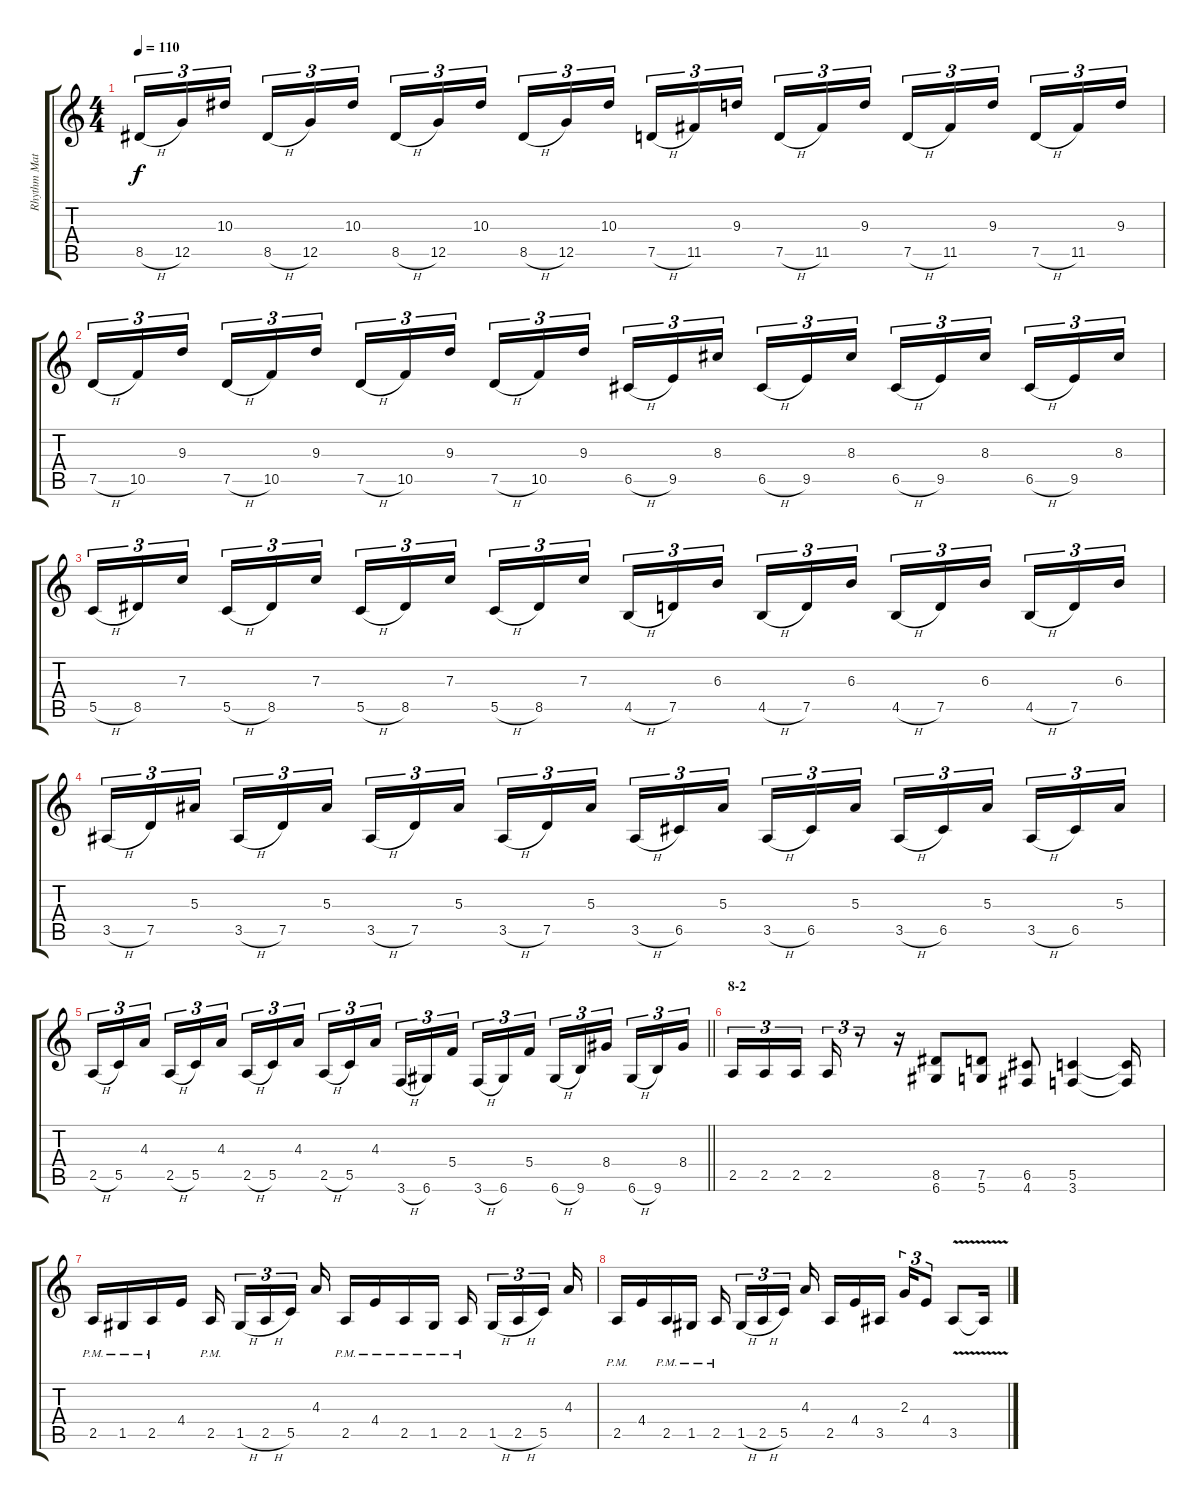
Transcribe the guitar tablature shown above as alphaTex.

\track ("Rhythm Mathieu Pascal" "Rhythm Mat") {instrument distortionguitar}
\staff {score tabs}
\tuning (D4 A3 F3 C3 G2 D2) {hide}
\ts (4 4)
\tempo 110
\clef g2
\ks c
8.5{h}.16{tu (3 2) dy f} 12.5.16{tu (3 2)} 10.3.16{tu (3 2) beam splitsecondary} 8.5{h}.16{tu (3 2)} 12.5.16{tu (3 2)} 10.3.16{tu (3 2)} 8.5{h}.16{tu (3 2)} 12.5.16{tu (3 2)} 10.3.16{tu (3 2) beam splitsecondary} 8.5{h}.16{tu (3 2)} 12.5.16{tu (3 2)} 10.3.16{tu (3 2)} 7.5{h}.16{tu (3 2)} 11.5.16{tu (3 2)} 9.3.16{tu (3 2) beam splitsecondary} 7.5{h}.16{tu (3 2)} 11.5.16{tu (3 2)} 9.3.16{tu (3 2)} 7.5{h}.16{tu (3 2)} 11.5.16{tu (3 2)} 9.3.16{tu (3 2) beam splitsecondary} 7.5{h}.16{tu (3 2)} 11.5.16{tu (3 2)} 9.3.16{tu (3 2)} |
7.5{h}.16{tu (3 2)} 10.5.16{tu (3 2)} 9.3.16{tu (3 2) beam splitsecondary} 7.5{h}.16{tu (3 2)} 10.5.16{tu (3 2)} 9.3.16{tu (3 2)} 7.5{h}.16{tu (3 2)} 10.5.16{tu (3 2)} 9.3.16{tu (3 2) beam splitsecondary} 7.5{h}.16{tu (3 2)} 10.5.16{tu (3 2)} 9.3.16{tu (3 2)} 6.5{h}.16{tu (3 2)} 9.5.16{tu (3 2)} 8.3.16{tu (3 2) beam splitsecondary} 6.5{h}.16{tu (3 2)} 9.5.16{tu (3 2)} 8.3.16{tu (3 2)} 6.5{h}.16{tu (3 2)} 9.5.16{tu (3 2)} 8.3.16{tu (3 2) beam splitsecondary} 6.5{h}.16{tu (3 2)} 9.5.16{tu (3 2)} 8.3.16{tu (3 2)} |
5.5{h}.16{tu (3 2)} 8.5.16{tu (3 2)} 7.3.16{tu (3 2) beam splitsecondary} 5.5{h}.16{tu (3 2)} 8.5.16{tu (3 2)} 7.3.16{tu (3 2)} 5.5{h}.16{tu (3 2)} 8.5.16{tu (3 2)} 7.3.16{tu (3 2) beam splitsecondary} 5.5{h}.16{tu (3 2)} 8.5.16{tu (3 2)} 7.3.16{tu (3 2)} 4.5{h}.16{tu (3 2)} 7.5.16{tu (3 2)} 6.3.16{tu (3 2) beam splitsecondary} 4.5{h}.16{tu (3 2)} 7.5.16{tu (3 2)} 6.3.16{tu (3 2)} 4.5{h}.16{tu (3 2)} 7.5.16{tu (3 2)} 6.3.16{tu (3 2) beam splitsecondary} 4.5{h}.16{tu (3 2)} 7.5.16{tu (3 2)} 6.3.16{tu (3 2)} |
3.5{h}.16{tu (3 2)} 7.5.16{tu (3 2)} 5.3.16{tu (3 2) beam splitsecondary} 3.5{h}.16{tu (3 2)} 7.5.16{tu (3 2)} 5.3.16{tu (3 2)} 3.5{h}.16{tu (3 2)} 7.5.16{tu (3 2)} 5.3.16{tu (3 2) beam splitsecondary} 3.5{h}.16{tu (3 2)} 7.5.16{tu (3 2)} 5.3.16{tu (3 2)} 3.5{h}.16{tu (3 2)} 6.5.16{tu (3 2)} 5.3.16{tu (3 2) beam splitsecondary} 3.5{h}.16{tu (3 2)} 6.5.16{tu (3 2)} 5.3.16{tu (3 2)} 3.5{h}.16{tu (3 2)} 6.5.16{tu (3 2)} 5.3.16{tu (3 2) beam splitsecondary} 3.5{h}.16{tu (3 2)} 6.5.16{tu (3 2)} 5.3.16{tu (3 2)} |
\barLineRight lightlight
2.5{h}.16{tu (3 2)} 5.5.16{tu (3 2)} 4.3.16{tu (3 2) beam splitsecondary} 2.5{h}.16{tu (3 2)} 5.5.16{tu (3 2)} 4.3.16{tu (3 2)} 2.5{h}.16{tu (3 2)} 5.5.16{tu (3 2)} 4.3.16{tu (3 2) beam splitsecondary} 2.5{h}.16{tu (3 2)} 5.5.16{tu (3 2)} 4.3.16{tu (3 2)} 3.6{h}.16{tu (3 2)} 6.6.16{tu (3 2)} 5.4.16{tu (3 2) beam splitsecondary} 3.6{h}.16{tu (3 2)} 6.6.16{tu (3 2)} 5.4.16{tu (3 2)} 6.6{h}.16{tu (3 2)} 9.6.16{tu (3 2)} 8.4.16{tu (3 2) beam splitsecondary} 6.6{h}.16{tu (3 2)} 9.6.16{tu (3 2)} 8.4.16{tu (3 2)} |
\section ("" "8-2")
2.5.16{tu (3 2)} 2.5.16{tu (3 2)} 2.5.16{tu (3 2) beam splitsecondary} 2.5.16{tu (3 2)} r.8{tu (3 2)} r.16 (8.5 6.6).8 (7.5 5.6).8 (6.5 4.6).8 (5.5 3.6).4 (5.5{t} 3.6{t}).16 |
2.5{pm}.16 1.5{pm}.16 2.5{pm}.16 4.4.16 2.5{pm}.16{beam splitsecondary} 1.5{h}.16{tu (3 2)} 2.5{h}.16{tu (3 2)} 5.5.16{tu (3 2) beam splitsecondary} 4.3.16 2.5{pm}.16 4.4{pm}.16 2.5{pm}.16 1.5{pm}.16 2.5{pm}.16{beam splitsecondary} 1.5{h}.16{tu (3 2)} 2.5{h}.16{tu (3 2)} 5.5.16{tu (3 2) beam splitsecondary} 4.3.16 |
2.5{pm}.16 4.4.16 2.5{pm}.16 1.5{pm}.16 2.5{pm}.16{beam splitsecondary} 1.5{h}.16{tu (3 2)} 2.5{h}.16{tu (3 2)} 5.5.16{tu (3 2) beam splitsecondary} 4.3.16 2.5.16 4.4.16 3.5.16{beam splitsecondary} 2.3.16{tu (3 2)} 4.4.8{tu (3 2)} 3.5{v}.8 3.5{t}.16
